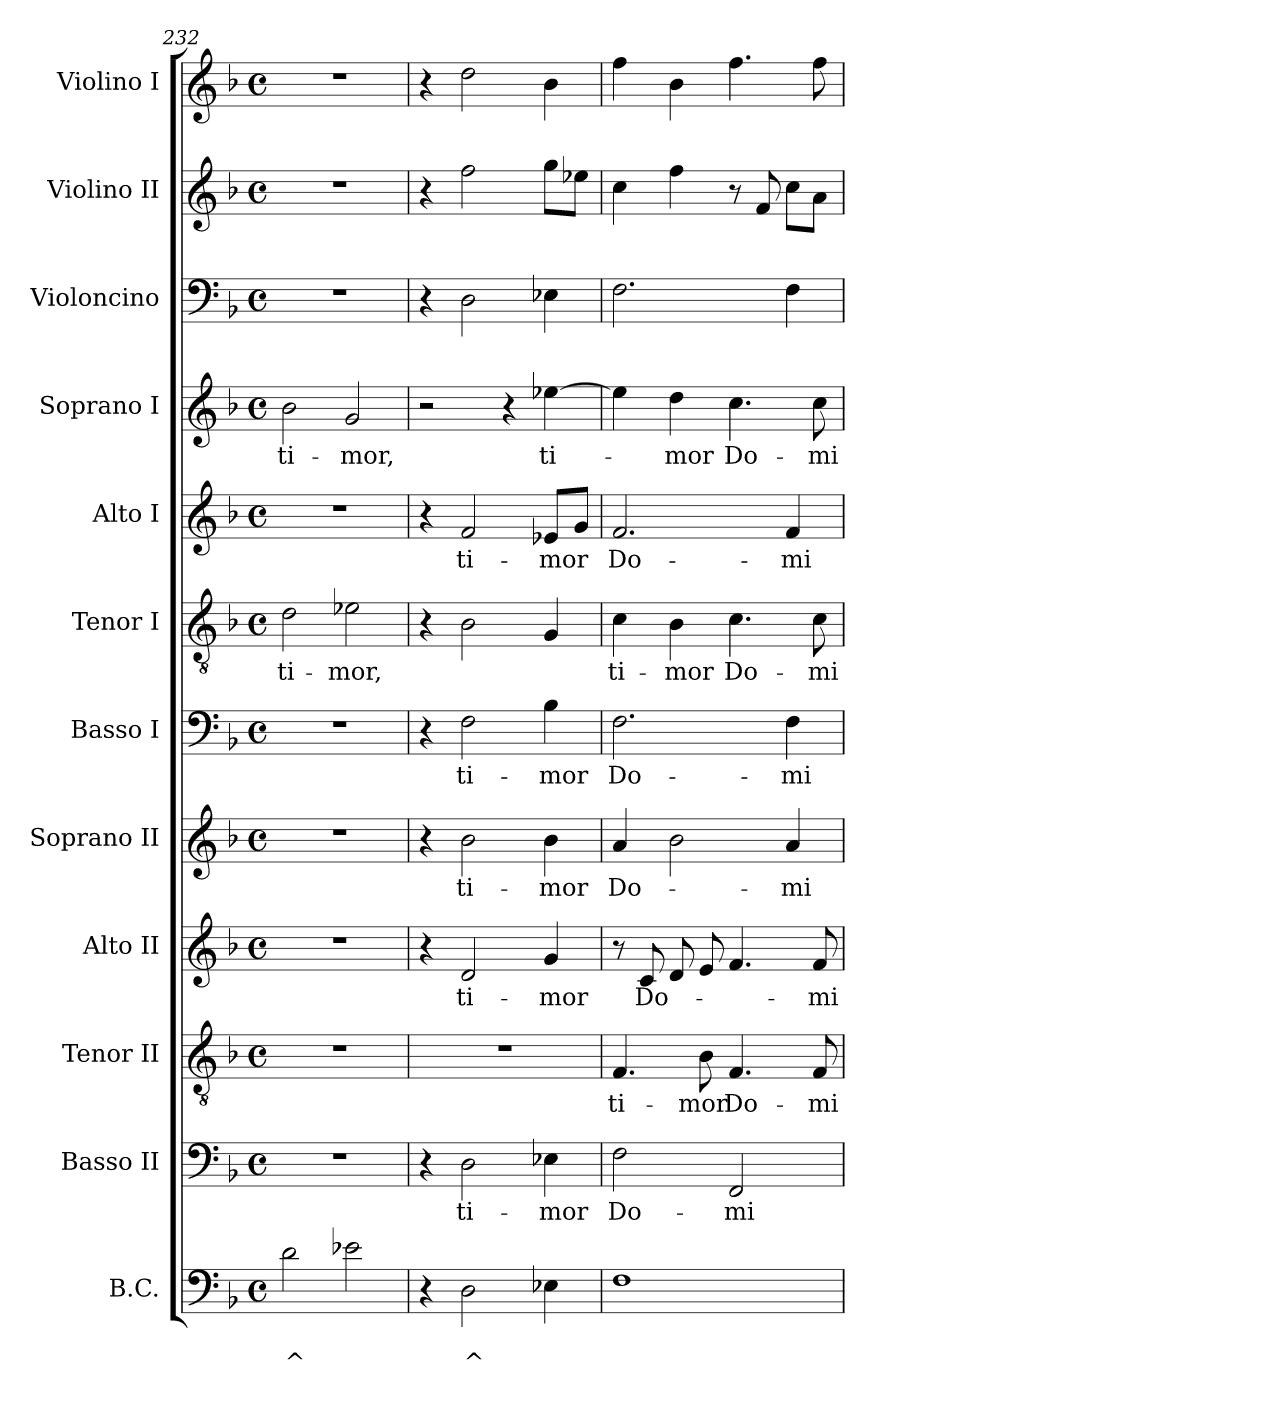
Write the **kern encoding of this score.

**kern	**text	**text	**kern	**text	**kern	**text	**kern	**text	**kern	**text	**kern	**text	**kern	**text	**kern	**text	**kern	**text	**kern	**kern	**kern
*part12	*part12	*part12	*part11	*part11	*part10	*part10	*part9	*part9	*part8	*part8	*part7	*part7	*part6	*part6	*part5	*part5	*part4	*part4	*part3	*part2	*part1
*staff12	*staff12	*staff12	*staff11	*staff11	*staff10	*staff10	*staff9	*staff9	*staff8	*staff8	*staff7	*staff7	*staff6	*staff6	*staff5	*staff5	*staff4	*staff4	*staff3	*staff2	*staff1
*I"B.C.	*	*	*I"Basso II	*	*I"Tenor II	*	*I"Alto II	*	*I"Soprano II	*	*I"Basso I	*	*I"Tenor I	*	*I"Alto I	*	*I"Soprano I	*	*I"Violoncino	*I"Violino II	*I"Violino I
*I'BC	*	*	*I'B 2	*	*I'T 2	*	*I'A 2	*	*I'S 2	*	*I'B 1	*	*I'T 1	*	*I'A 1	*	*I'S 1	*	*I'Vc.	*I'Vln. II	*I'Vln. I
*clefF4	*	*	*clefF4	*	*clefGv2	*	*clefG2	*	*clefG2	*	*clefF4	*	*clefGv2	*	*clefG2	*	*clefG2	*	*clefF4	*clefG2	*clefG2
*k[b-]	*	*	*k[b-]	*	*k[b-]	*	*k[b-]	*	*k[b-]	*	*k[b-]	*	*k[b-]	*	*k[b-]	*	*k[b-]	*	*k[b-]	*k[b-]	*k[b-]
*F:	*	*	*F:	*	*F:	*	*F:	*	*F:	*	*F:	*	*F:	*	*F:	*	*F:	*	*F:	*F:	*F:
*M4/4	*	*	*M4/4	*	*M4/4	*	*M4/4	*	*M4/4	*	*M4/4	*	*M4/4	*	*M4/4	*	*M4/4	*	*M4/4	*M4/4	*M4/4
*met(c)	*	*	*met(c)	*	*met(c)	*	*met(c)	*	*met(c)	*	*met(c)	*	*met(c)	*	*met(c)	*	*met(c)	*	*met(c)	*met(c)	*met(c)
=232	=232	=232	=232	=232	=232	=232	=232	=232	=232	=232	=232	=232	=232	=232	=232	=232	=232	=232	=232	=232	=232
!	!	!LO:LY:b	!	!	!	!	!	!	!	!	!	!	!	!	!	!	!	!	!	!	!
!	!	!	!	!	!	!	!	!	!	!	!	!	!	!LO:LY:b	!	!	!	!	!	!	!
!	!	!	!	!	!	!	!	!	!	!	!	!	!	!	!	!	!	!LO:LY:b	!	!	!
2d\	.	^	1r	.	1r	.	1r	.	1r	.	1r	.	2d\	ti-	1r	.	2b-\	ti-	1r	1r	1r
!	!	!	!	!	!	!	!	!	!	!	!	!	!	!LO:LY:b	!	!	!	!	!	!	!
!	!	!	!	!	!	!	!	!	!	!	!	!	!	!	!	!	!	!LO:LY:b	!	!	!
2e-X\	.	.	.	.	.	.	.	.	.	.	.	.	2e-X\	-mor,	.	.	2g/	-mor,	.	.	.
=233	=233	=233	=233	=233	=233	=233	=233	=233	=233	=233	=233	=233	=233	=233	=233	=233	=233	=233	=233	=233	=233
4r	.	.	4r	.	1r	.	4r	.	4r	.	4r	.	4r	.	4r	.	2r	.	4r	4r	4r
!	!	!LO:LY:b	!	!	!	!	!	!	!	!	!	!	!	!	!	!	!	!	!	!	!
!	!	!	!	!LO:LY:b	!	!	!	!	!	!	!	!	!	!	!	!	!	!	!	!	!
!	!	!	!	!	!	!	!	!LO:LY:b	!	!	!	!	!	!	!	!	!	!	!	!	!
!	!	!	!	!	!	!	!	!	!	!LO:LY:b	!	!	!	!	!	!	!	!	!	!	!
!	!	!	!	!	!	!	!	!	!	!	!	!LO:LY:b	!	!	!	!	!	!	!	!	!
!	!	!	!	!	!	!	!	!	!	!	!	!	!	!	!	!LO:LY:b	!	!	!	!	!
2D\	.	^	2D\	ti-	.	.	2d/	ti-	2b-\	ti-	2F\	ti-	2B-\	.	2f/	ti-	.	.	2D\	2ff\	2dd\
.	.	.	.	.	.	.	.	.	.	.	.	.	.	.	.	.	4r	.	.	.	.
!	!	!	!	!LO:LY:b	!	!	!	!	!	!	!	!	!	!	!	!	!	!	!	!	!
!	!	!	!	!	!	!	!	!LO:LY:b	!	!	!	!	!	!	!	!	!	!	!	!	!
!	!	!	!	!	!	!	!	!	!	!LO:LY:b	!	!	!	!	!	!	!	!	!	!	!
!	!	!	!	!	!	!	!	!	!	!	!	!LO:LY:b	!	!	!	!	!	!	!	!	!
!	!	!	!	!	!	!	!	!	!	!	!	!	!	!	!	!LO:LY:b	!	!	!	!	!
!	!	!	!	!	!	!	!	!	!	!	!	!	!	!	!	!	!	!LO:LY:b	!	!	!
4E-X\	.	.	4E-X\	-mor	.	.	4g/	-mor	4b-\	-mor	4B-\	-mor	4G/	.	8e-X/L	-mor	[4ee-X\	ti-	4E-X\	8gg\L	4b-\
.	.	.	.	.	.	.	.	.	.	.	.	.	.	.	8g/J	.	.	.	.	8ee-X\J	.
=234	=234	=234	=234	=234	=234	=234	=234	=234	=234	=234	=234	=234	=234	=234	=234	=234	=234	=234	=234	=234	=234
*^	*	*	*	*	*	*	*	*	*	*	*	*	*	*	*	*	*	*	*	*	*
!	!	!	!	!	!LO:LY:b	!	!	!	!	!	!	!	!	!	!	!	!	!	!	!	!	!
!	!	!	!	!	!	!	!LO:LY:b	!	!	!	!	!	!	!	!	!	!	!	!	!	!	!
!	!	!	!	!	!	!	!	!	!	!	!LO:LY:b	!	!	!	!	!	!	!	!	!	!	!
!	!	!	!	!	!	!	!	!	!	!	!	!	!LO:LY:b	!	!	!	!	!	!	!	!	!
!	!	!	!	!	!	!	!	!	!	!	!	!	!	!	!LO:LY:b	!	!	!	!	!	!	!
!	!	!	!	!	!	!	!	!	!	!	!	!	!	!	!	!	!LO:LY:b	!	!	!	!	!
1F	4ryy	.	.	2F\	Do-	4.F/	ti-	8r	.	4a/	Do-	2.F\	Do-	4c\	ti-	2.f/	Do-	4ee-\]	.	2.F\	4cc\	4ff\
!	!	!	!	!	!	!	!	!	!LO:LY:b	!	!	!	!	!	!	!	!	!	!	!	!	!
.	.	.	.	.	.	.	.	8c/	Do-	.	.	.	.	.	.	.	.	.	.	.	.	.
!	!	!	!	!	!	!	!	!	!	!	!	!	!	!	!LO:LY:b	!	!	!	!	!	!	!
!	!	!	!	!	!	!	!	!	!	!	!	!	!	!	!	!	!	!	!LO:LY:b	!	!	!
.	4ryy	.	.	.	.	.	.	8d/	.	2b-\	.	.	.	4B-\	-mor	.	.	4dd\	-mor	.	4ff\	4b-\
!	!	!	!	!	!	!	!LO:LY:b	!	!	!	!	!	!	!	!	!	!	!	!	!	!	!
.	.	.	.	.	.	8B-\	-mor	8e/	.	.	.	.	.	.	.	.	.	.	.	.	.	.
!	!	!	!	!	!LO:LY:b	!	!	!	!	!	!	!	!	!	!	!	!	!	!	!	!	!
!	!	!	!	!	!	!	!LO:LY:b	!	!	!	!	!	!	!	!	!	!	!	!	!	!	!
!	!	!	!	!	!	!	!	!	!	!	!	!	!	!	!LO:LY:b	!	!	!	!	!	!	!
!	!	!	!	!	!	!	!	!	!	!	!	!	!	!	!	!	!	!	!LO:LY:b	!	!	!
.	2ryy	.	.	2FF/	-mi-	4.F/	Do-	4.f/	.	.	.	.	.	4.c\	Do-	.	.	4.cc\	Do-	.	8r	4.ff\
.	.	.	.	.	.	.	.	.	.	.	.	.	.	.	.	.	.	.	.	.	8f/	.
!	!	!	!	!	!	!	!	!	!	!	!LO:LY:b	!	!	!	!	!	!	!	!	!	!	!
!	!	!	!	!	!	!	!	!	!	!	!	!	!LO:LY:b	!	!	!	!	!	!	!	!	!
!	!	!	!	!	!	!	!	!	!	!	!	!	!	!	!	!	!LO:LY:b	!	!	!	!	!
.	.	.	.	.	.	.	.	.	.	4a/	-mi-	4F\	-mi-	.	.	4f/	-mi-	.	.	4F\	8cc\L	.
!	!	!	!	!	!	!	!LO:LY:b	!	!	!	!	!	!	!	!	!	!	!	!	!	!	!
!	!	!	!	!	!	!	!	!	!LO:LY:b	!	!	!	!	!	!	!	!	!	!	!	!	!
!	!	!	!	!	!	!	!	!	!	!	!	!	!	!	!LO:LY:b	!	!	!	!	!	!	!
!	!	!	!	!	!	!	!	!	!	!	!	!	!	!	!	!	!	!	!LO:LY:b	!	!	!
.	.	.	.	.	.	8F/	-mi-	8f/	-mi-	.	.	.	.	8c\	-mi-	.	.	8cc\	-mi-	.	8a\J	8ff\
*v	*v	*	*	*	*	*	*	*	*	*	*	*	*	*	*	*	*	*	*	*	*	*
=	=	=	=	=	=	=	=	=	=	=	=	=	=	=	=	=	=	=	=	=	=
*-	*-	*-	*-	*-	*-	*-	*-	*-	*-	*-	*-	*-	*-	*-	*-	*-	*-	*-	*-	*-	*-
